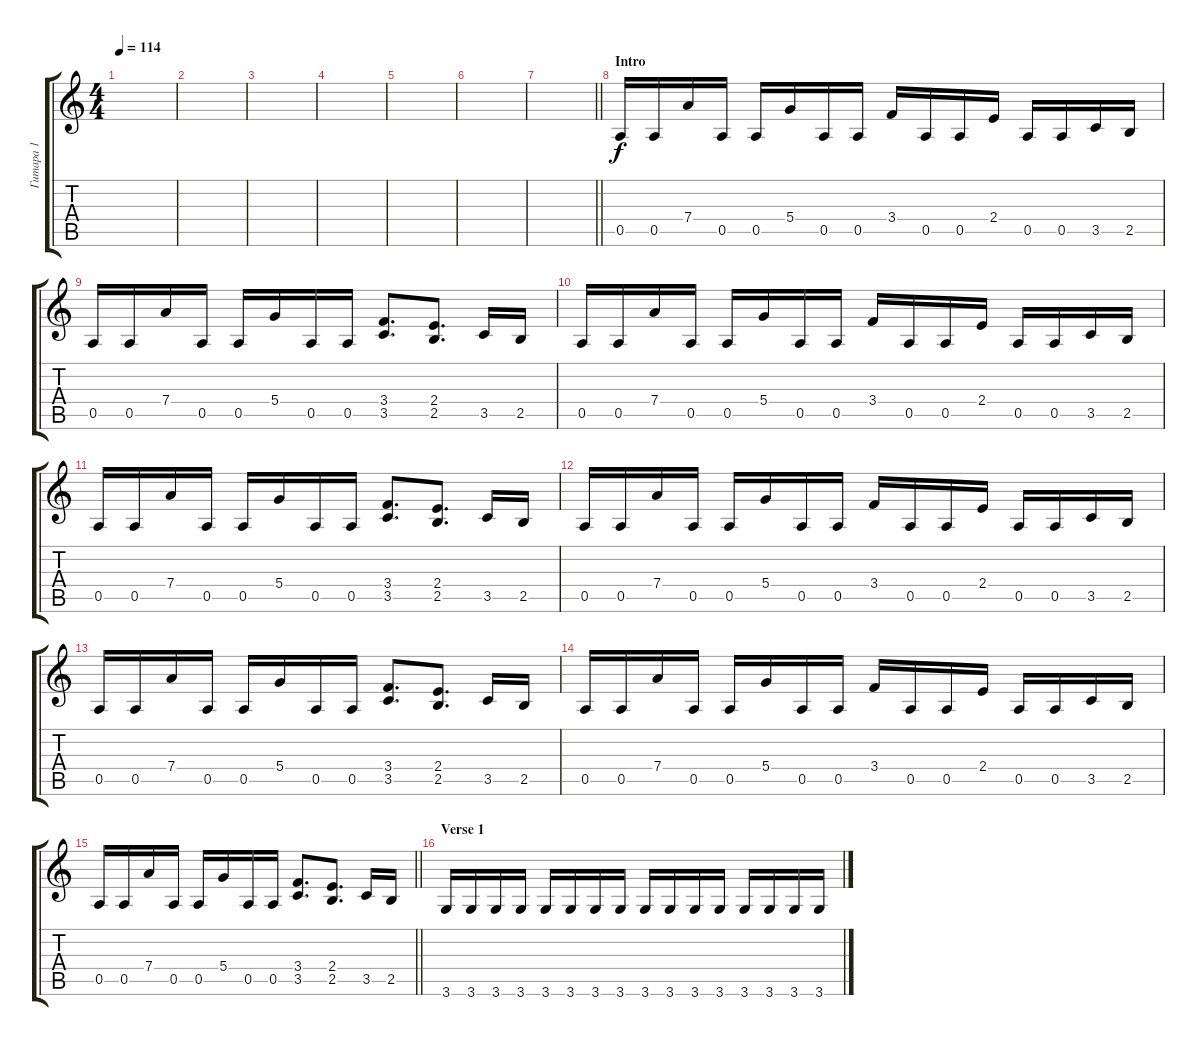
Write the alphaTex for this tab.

\track ("Гитара 1" "Гитара 1") {instrument distortionguitar}
\staff {score tabs}
\tuning (E4 B3 G3 D3 A2 E2) {hide}
\ts (4 4)
\tempo 114
\clef g2
\ks c
|
|
|
|
|
|
\barLineRight lightlight
|
\section ("" "Intro")
\ks aminor
0.5.16 0.5.16 7.4.16 0.5.16 0.5.16 5.4.16 0.5.16 0.5.16 3.4.16 0.5.16 0.5.16 2.4.16 0.5.16 0.5.16 3.5.16 2.5.16 |
0.5.16 0.5.16 7.4.16 0.5.16 0.5.16 5.4.16 0.5.16 0.5.16 (3.4 3.5).8{d} (2.4 2.5).8{d} 3.5.16 2.5.16 |
0.5.16 0.5.16 7.4.16 0.5.16 0.5.16 5.4.16 0.5.16 0.5.16 3.4.16 0.5.16 0.5.16 2.4.16 0.5.16 0.5.16 3.5.16 2.5.16 |
0.5.16 0.5.16 7.4.16 0.5.16 0.5.16 5.4.16 0.5.16 0.5.16 (3.4 3.5).8{d} (2.4 2.5).8{d} 3.5.16 2.5.16 |
0.5.16 0.5.16 7.4.16 0.5.16 0.5.16 5.4.16 0.5.16 0.5.16 3.4.16 0.5.16 0.5.16 2.4.16 0.5.16 0.5.16 3.5.16 2.5.16 |
0.5.16 0.5.16 7.4.16 0.5.16 0.5.16 5.4.16 0.5.16 0.5.16 (3.4 3.5).8{d} (2.4 2.5).8{d} 3.5.16 2.5.16 |
0.5.16 0.5.16 7.4.16 0.5.16 0.5.16 5.4.16 0.5.16 0.5.16 3.4.16 0.5.16 0.5.16 2.4.16 0.5.16 0.5.16 3.5.16 2.5.16 |
\barLineRight lightlight
0.5.16 0.5.16 7.4.16 0.5.16 0.5.16 5.4.16 0.5.16 0.5.16 (3.4 3.5).8{d} (2.4 2.5).8{d} 3.5.16 2.5.16 |
\section ("" "Verse 1")
3.6.16 3.6.16 3.6.16 3.6.16 3.6.16 3.6.16 3.6.16 3.6.16 3.6.16 3.6.16 3.6.16 3.6.16 3.6.16 3.6.16 3.6.16 3.6.16
